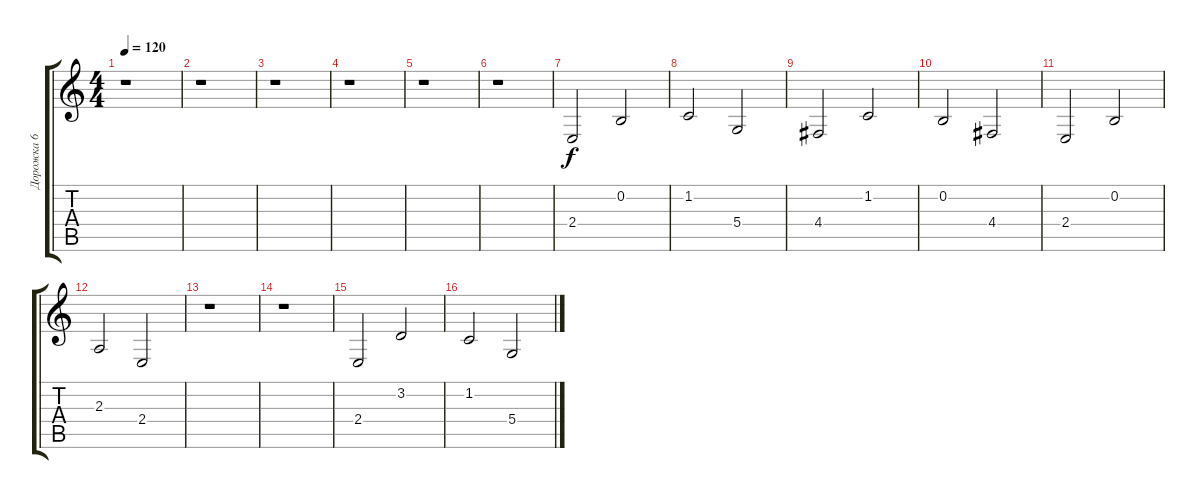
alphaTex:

\track ("Дорожка 6" "Дорожка 6") {instrument koto}
\staff {score tabs}
\tuning (E4 B3 G3 D3 A2 E2) {hide}
\ts (4 4)
\tempo 120
\clef g2
\ks c
r.1{dy f} |
r.1 |
r.1 |
r.1 |
r.1 |
r.1 |
2.4.2 0.2.2 |
1.2.2 5.4.2 |
4.4.2 1.2.2 |
0.2.2 4.4.2 |
2.4.2 0.2.2 |
2.3.2 2.4.2 |
r.1 |
r.1 |
2.4.2 3.2.2 |
1.2.2 5.4.2
